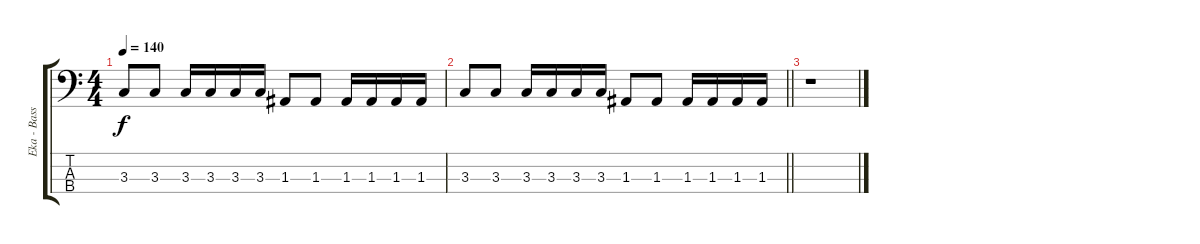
\track ("Eka - Bass" "Eka - Bass") {instrument electricbasspick}
\staff {score tabs}
\tuning (G2 D2 A1 E1) {hide}
\ts (4 4)
\tempo 140
\clef f4
\ks c
3.3.8{dy f} 3.3.8 3.3.16 3.3.16 3.3.16 3.3.16 1.3.8 1.3.8 1.3.16 1.3.16 1.3.16 1.3.16 |
\barLineRight lightlight
3.3.8 3.3.8 3.3.16 3.3.16 3.3.16 3.3.16 1.3.8 1.3.8 1.3.16 1.3.16 1.3.16 1.3.16 |
r.1
